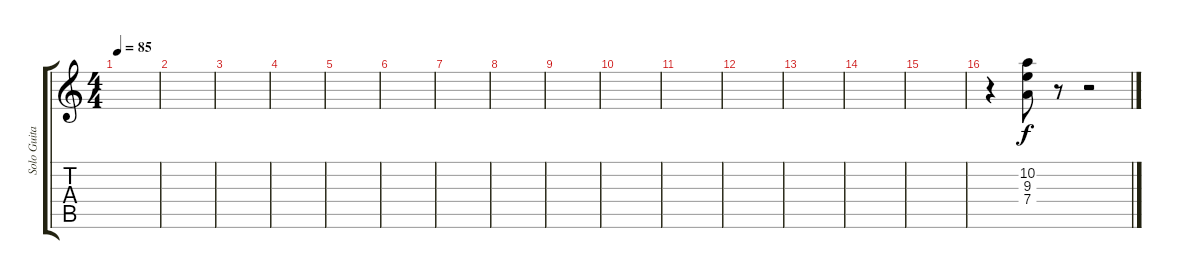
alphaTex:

\track ("Solo Guitar" "Solo Guita") {instrument overdrivenguitar}
\staff {score tabs}
\tuning (E4 B3 G3 D3 A2 E2) {hide}
\ts (4 4)
\tempo 85
\clef g2
\ks c
|
|
|
|
|
|
|
|
|
|
|
|
|
|
|
r.4 (10.2 9.3 7.4).8 r.8 r.2
